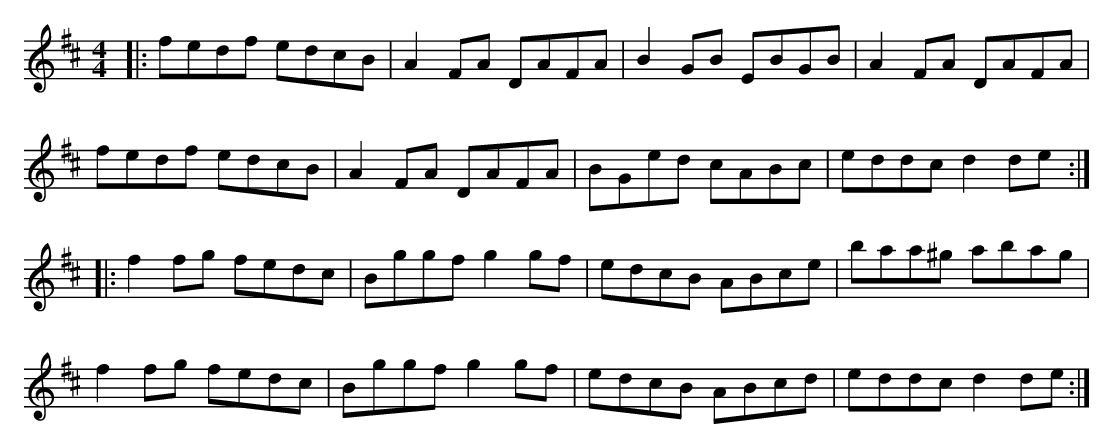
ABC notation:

X:1
M:4/4
K:D
|:fedf edcB|A2FA DAFA|B2GB EBGB|A2FA DAFA|
fedf edcB|A2FA DAFA|BGed cABc|eddc d2 de:|
|:f2fg fedc|Bggf g2gf|edcB ABce|baa^g abag|
f2fg fedc|Bggf g2gf|edcB ABcd|eddc d2 de:|
